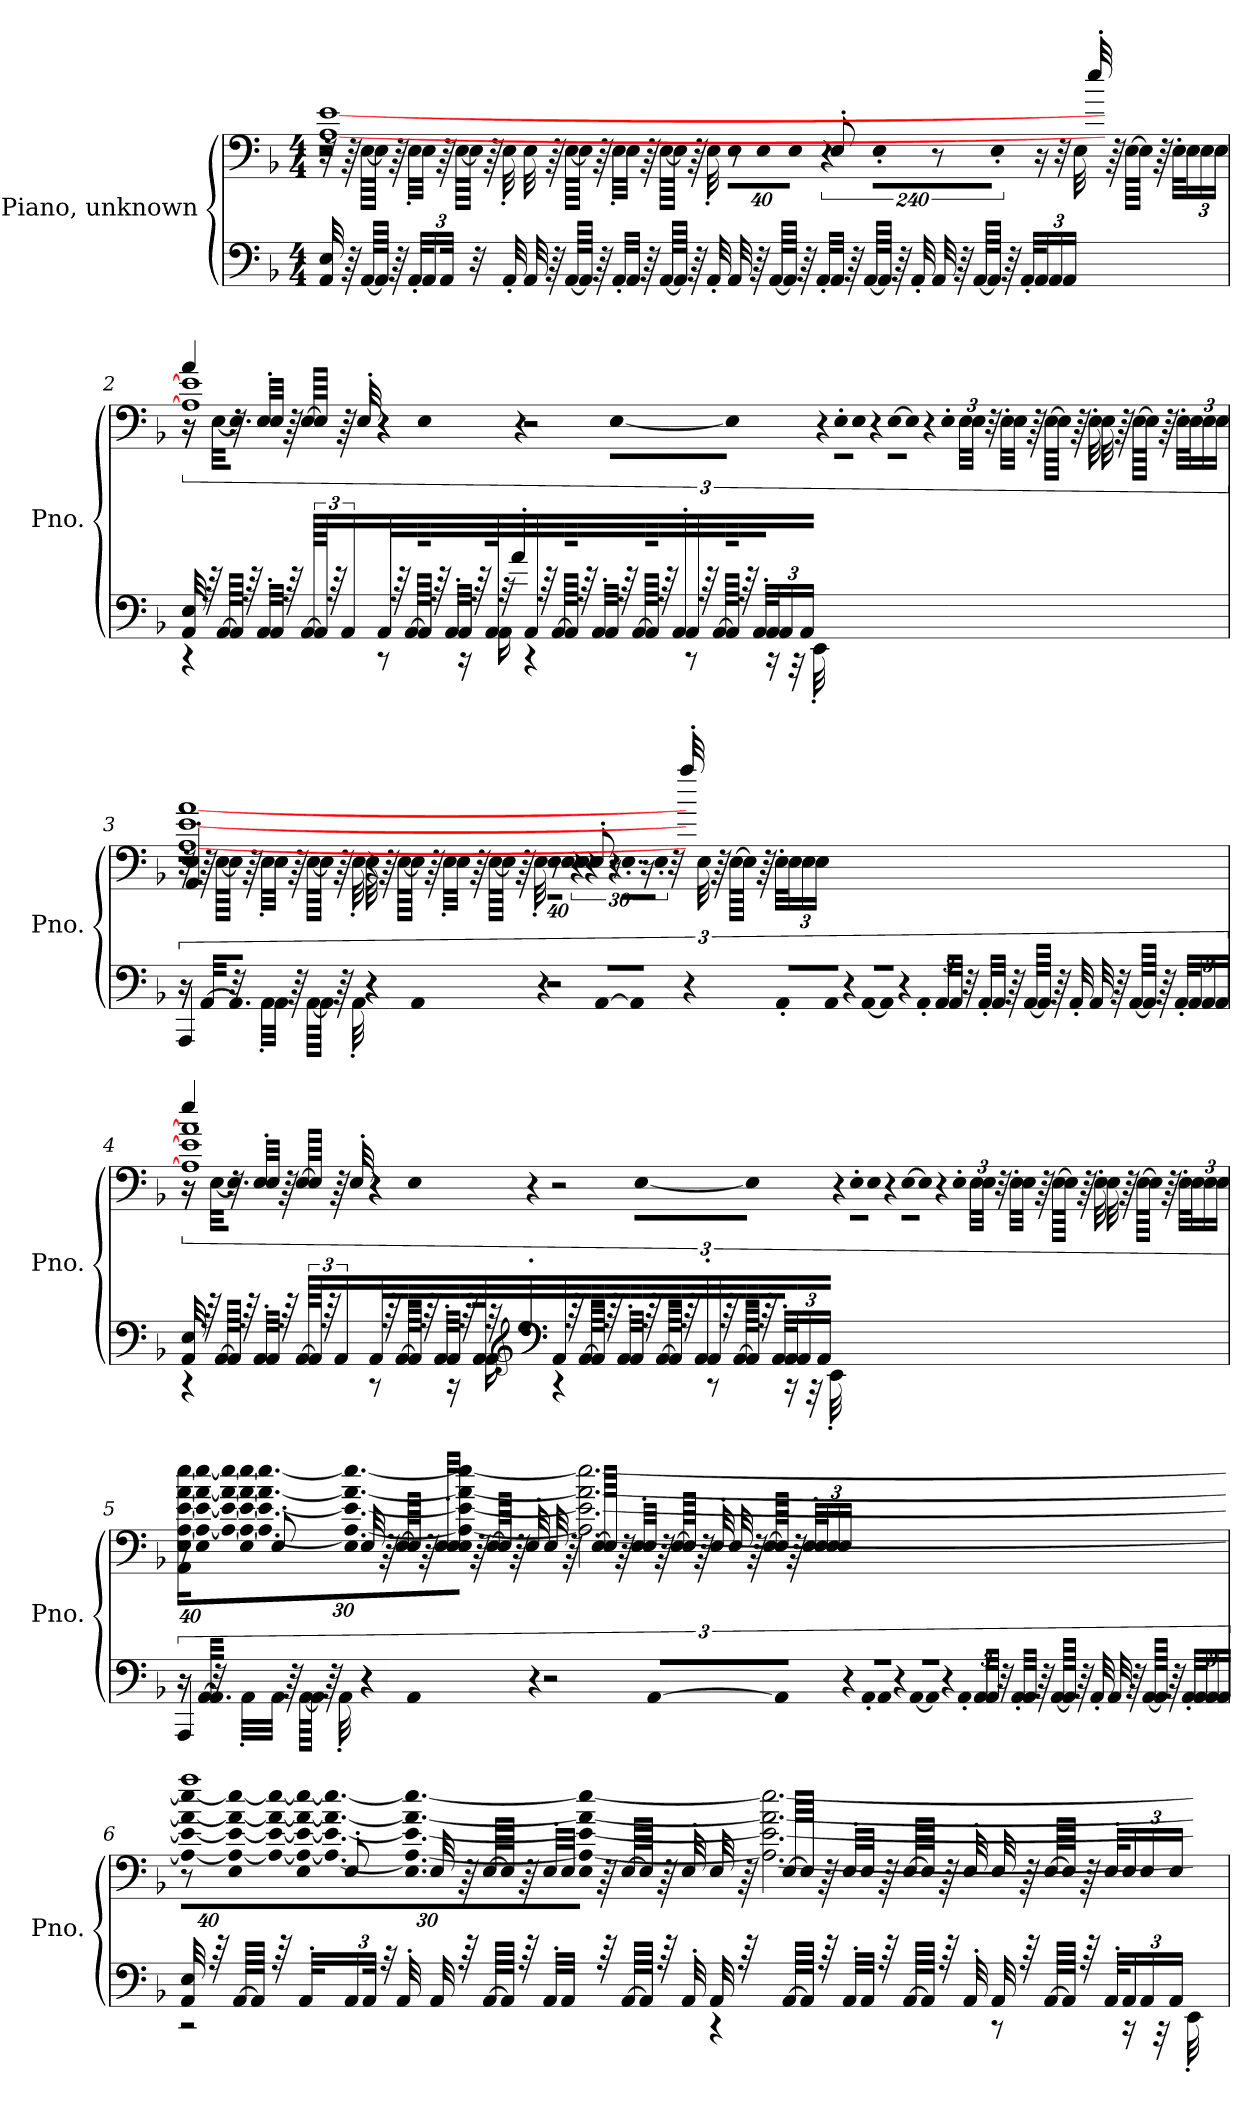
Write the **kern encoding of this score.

**kern	**kern
*part1	*part1
*staff2	*staff1
*I"Piano, unknown	*
*I'Pno.	*
*clefF4	*clefF4
*k[b-]	*k[b-]
*M4/4	*M4/4
*MM120	*MM120
=1	=1
*	*^
*	*	*^
*	*	*	*^
32AA/ 32E/	1r	[1A [1e	2r	32r
64r	.	.	.	64r
[64AA/LLLL	.	.	.	[64E\LLLL
64AA/JJJJ]	.	.	.	64E\JJJJ]
64r	.	.	.	64r
32AA'/KLL	.	.	.	32E'\LLL
*Xbrackettup	*	*	*	*
24AA/	.	.	.	32E\JJJ
.	.	.	.	64r
48AA/JJk	.	.	.	.
.	.	.	.	[64E\LLLL
32r	.	.	.	64E\JJJJ]
.	.	.	.	64r
32AA'/	.	.	.	32E'\
32AA/	.	.	.	32E\
64r	.	.	.	64r
[64AA/LLLL	.	.	.	[64E\LLLL
64AA/JJJJ]	.	.	.	64E\JJJJ]
64r	.	.	.	64r
32AA'/LLL	.	.	.	32E'\LLL
32AA/JJJ	.	.	.	32E\JJJ
64r	.	.	.	64r
[64AA/LLLL	.	.	.	[64E\LLLL
64AA/JJJJ]	.	.	.	64E\JJJJ]
64r	.	.	.	64r
32AA'/	.	.	.	32E'\
!	!	!	!	!LO:N:vis=32
32AA/	.	.	8r	640%23E\LLL
64r	.	.	.	.
!	!	!	!	!LO:N:vis=32
.	.	.	.	640%23E\
[64AA/LLLL	.	.	.	.
64AA/JJJJ]	.	.	.	.
!	!	!	!	!LO:N:vis=32
.	.	.	.	640%23E\JJJ
64r	.	.	.	.
32AA'/LLL	.	.	.	.
!	!	!	!	!LO:N:vis=16
.	.	.	.	1920%137r
32AA/JJJ	.	.	8E'/	.
64r	.	.	.	.
[64AA/LLLL	.	.	.	.
!	!	!	!	!LO:N:vis=32
.	.	.	.	640%23E'\LLL
64AA/JJJJ]	.	.	.	.
64r	.	.	.	.
!	!	!	!	!LO:N:vis=32
.	.	.	.	640%23E'\JJJ
32AA'/	.	.	.	.
32AA/	.	.	8r	.
.	.	.	.	32E\
64r	.	.	.	.
.	.	.	.	64r
[64AA/LLLL	.	.	.	.
.	.	.	.	[64E\LLLL
64AA/JJJJ]	.	.	.	.
.	.	.	.	64E\JJJJ]
64r	.	.	.	.
.	.	.	.	64r
32AA'/KLL	.	.	.	.
.	.	.	.	32E'\KLL
24AA/	.	.	16r	.
*	*	*	*	*Xbrackettup
.	.	.	.	24E\
24AA/	.	.	.	.
.	.	.	.	24E\
.	.	.	32r	.
24AA/JJ	.	.	.	.
.	.	.	.	24E\JJ
.	.	.	32ee'/	.
960ryy	960ryy	960ryy	960ryy	.
!!LO:LB:g=z	!!	!!	!!
=2	=2	=2	=2	=2
*^	*	*	*	*
*	*	*	*	*	*brackettup
32AA/ 32E/	4r	4a/	1A] 1e]	16r	24r
64r	.	.	.	.	.
.	.	.	.	.	[48E\KKL
[64AA/LLLL	.	.	.	.	.
64AA/JJJJ]	.	.	.	32r	8.E\J]
64r	.	.	.	.	.
32AA'/LLL	.	.	.	32E'/LLL	.
32AA/JJJ	.	.	.	32E/JJJ	.
64r	.	.	.	64r	.
[64AA/LLLL	.	.	.	[64E/LLLL	.
*brackettup	*	*	*	*	*
96AA/JJJJ]	.	.	.	64E/JJJJ]	.
96r	.	.	.	.	.
.	.	.	.	64r	.
24AA/	.	.	.	.	.
.	.	.	.	32E'/	.
32AA/	8r	4r	.	4r	32E\
64r	.	.	.	.	64r
[64AA/LLLL	.	.	.	.	[64E\LLLL
64AA/JJJJ]	.	.	.	.	64E\JJJJ]
64r	.	.	.	.	64r
32AA'/LLL	.	.	.	.	32E'\LLL
32AA/JJJ	16r	.	.	.	32E\JJJ
64r	.	.	.	.	64r
64AA/	.	.	.	.	[64E\LLLL
32r	16AA\	.	.	.	64E\JJJJ]
.	.	.	.	.	64r
32a'/	.	.	.	.	32E'\
*	*	*	*	*	*Xbrackettup
32AA/	4r	2r	.	2r	24E\LL
64r	.	.	.	.	.
.	.	.	.	.	48E\JJk
[64AA/LLLL	.	.	.	.	.
64AA/JJJJ]	.	.	.	.	32r
64r	.	.	.	.	.
32AA'/LLL	.	.	.	.	32E'\LLL
32AA/JJJ	.	.	.	.	32E\JJJ
64r	.	.	.	.	64r
[64AA/LLLL	.	.	.	.	[64E\LLLL
64AA/JJJJ]	.	.	.	.	64E\JJJJ]
64r	.	.	.	.	64r
32AA'/	.	.	.	.	32E'\
32AA/	8r	.	.	.	32E\
64r	.	.	.	.	64r
[64AA/LLLL	.	.	.	.	[64E\LLLL
64AA/JJJJ]	.	.	.	.	64E\JJJJ]
64r	.	.	.	.	64r
32AA'/KLL	.	.	.	.	32E'\KLL
*Xbrackettup	*	*	*	*	*
24AA/	16r	.	.	.	24E\
24AA/	.	.	.	.	24E\
.	32r	.	.	.	.
24AA/JJ	.	.	.	.	24E\JJ
.	32EE'\	.	.	.	.
*v	*v	*	*	*	*
!!LO:LB:g=z	!!	!!	!!
=3	=3	=3	=3	=3
*brackettup	*	*	*	*
*^	*	*	*	*
*	*^	*	*	*	*
24r	16r	4AAA/	1r	[1A [1e [1a	4AA/' 4E/'	32r
.	.	.	.	.	.	64r
[48AA/KKL	.	.	.	.	.	.
.	.	.	.	.	.	[64E\LLLL
8.AA/J]	32r	.	.	.	.	64E\JJJJ]
.	.	.	.	.	.	64r
.	32AA'\LLL	.	.	.	.	32E'\LLL
.	32AA\JJJ	.	.	.	.	32E\JJJ
.	64r	.	.	.	.	64r
.	[64AA\LLLL	.	.	.	.	[64E\LLLL
.	64AA\JJJJ]	.	.	.	.	64E\JJJJ]
.	64r	.	.	.	.	64r
.	32AA'\	.	.	.	.	32E'\
32AA/	4r	4r	.	.	4r	32E\
64r	.	.	.	.	.	64r
[64AA/LLLL	.	.	.	.	.	[64E\LLLL
64AA/JJJJ]	.	.	.	.	.	64E\JJJJ]
64r	.	.	.	.	.	64r
32AA'/LLL	.	.	.	.	.	32E'\LLL
32AA/JJJ	.	.	.	.	.	32E\JJJ
64r	.	.	.	.	.	64r
[64AA/LLLL	.	.	.	.	.	[64E\LLLL
64AA/JJJJ]	.	.	.	.	.	64E\JJJJ]
64r	.	.	.	.	.	64r
32AA'/	.	.	.	.	.	32E'\
*Xbrackettup	*	*	*	*	*	*brackettup
!	!	!	!	!	!	!LO:N:vis=32
24AA/LL	2r	2r	.	.	8r	640%23E\LLL
!	!	!	!	!	!	!LO:N:vis=32
.	.	.	.	.	.	640%23E\JJJ
48AA/JJk	.	.	.	.	.	.
32r	.	.	.	.	.	.
!	!	!	!	!	!	!LO:N:vis=64
.	.	.	.	.	.	960%17r
!	!	!	!	!	!	!LO:N:vis=64
.	.	.	.	.	.	960%17E\
32AA'/LLL	.	.	.	.	.	.
!	!	!	!	!	!	!LO:N:vis=32
.	.	.	.	.	.	640%23r
32AA/JJJ	.	.	.	.	8E'/	.
!	!	!	!	!	!	!LO:N:vis=64
.	.	.	.	.	.	960%17r
64r	.	.	.	.	.	.
!	!	!	!	!	!	!LO:N:vis=32.
.	.	.	.	.	.	1920%103E'\LLL
[64AA/LLLL	.	.	.	.	.	.
64AA/JJJJ]	.	.	.	.	.	.
64r	.	.	.	.	.	.
!	!	!	!	!	!	!LO:N:vis=32
.	.	.	.	.	.	640%23E'\JJJ
32AA'/	.	.	.	.	.	.
32AA/	.	.	.	.	8r	.
.	.	.	.	.	.	32E\
64r	.	.	.	.	.	.
.	.	.	.	.	.	64r
[64AA/LLLL	.	.	.	.	.	.
.	.	.	.	.	.	[64E\LLLL
64AA/JJJJ]	.	.	.	.	.	.
.	.	.	.	.	.	64E\JJJJ]
64r	.	.	.	.	.	.
.	.	.	.	.	.	64r
32AA'/KLL	.	.	.	.	.	.
.	.	.	.	.	.	32E'\KLL
24AA/	.	.	.	.	16r	.
*	*	*	*	*	*	*Xbrackettup
.	.	.	.	.	.	24E\
24AA/	.	.	.	.	.	.
.	.	.	.	.	.	24E\
.	.	.	.	.	32r	.
24AA/JJ	.	.	.	.	.	.
.	.	.	.	.	.	24E\JJ
.	.	.	.	.	32aa'/	.
1920ryy	1920ryy	1920ryy	1920ryy	1920ryy	1920ryy	.
*	*v	*v	*	*	*	*
!!LO:LB:g=z	!!	!!	!!
=4	=4	=4	=4	=4	=4
*	*	*	*	*	*brackettup
32AA/ 32E/	4r	4ee/	1A] 1e] 1a]	16r	24r
64r	.	.	.	.	.
.	.	.	.	.	[48E\KKL
[64AA/LLLL	.	.	.	.	.
64AA/JJJJ]	.	.	.	32r	8.E\J]
64r	.	.	.	.	.
32AA'/LLL	.	.	.	32E'/LLL	.
32AA/JJJ	.	.	.	32E/JJJ	.
64r	.	.	.	64r	.
[64AA/LLLL	.	.	.	[64E/LLLL	.
*brackettup	*	*	*	*	*
96AA/JJJJ]	.	.	.	64E/JJJJ]	.
96r	.	.	.	.	.
.	.	.	.	64r	.
24AA/	.	.	.	.	.
.	.	.	.	32E'/	.
32AA/	8r	4r	.	4r	32E\
64r	.	.	.	.	64r
[64AA/LLLL	.	.	.	.	[64E\LLLL
64AA/JJJJ]	.	.	.	.	64E\JJJJ]
64r	.	.	.	.	64r
32AA'/LLL	.	.	.	.	32E'\LLL
32AA/JJJ	16r	.	.	.	32E\JJJ
64r	.	.	.	.	64r
64AA/	.	.	.	.	[64E\LLLL
32r	16AA\	.	.	.	64E\JJJJ]
.	.	.	.	.	64r
*clefG2	*	*	*	*	*
32ee'/	.	.	.	.	32E'\
*clefF4	*	*	*	*	*
*	*	*	*	*	*Xbrackettup
32AA/	4r	2r	.	2r	24E\LL
64r	.	.	.	.	.
.	.	.	.	.	48E\JJk
[64AA/LLLL	.	.	.	.	.
64AA/JJJJ]	.	.	.	.	32r
64r	.	.	.	.	.
32AA'/LLL	.	.	.	.	32E'\LLL
32AA/JJJ	.	.	.	.	32E\JJJ
64r	.	.	.	.	64r
[64AA/LLLL	.	.	.	.	[64E\LLLL
64AA/JJJJ]	.	.	.	.	64E\JJJJ]
64r	.	.	.	.	64r
32AA'/	.	.	.	.	32E'\
32AA/	8r	.	.	.	32E\
64r	.	.	.	.	64r
[64AA/LLLL	.	.	.	.	[64E\LLLL
64AA/JJJJ]	.	.	.	.	64E\JJJJ]
64r	.	.	.	.	64r
32AA'/KLL	.	.	.	.	32E'\KLL
*Xbrackettup	*	*	*	*	*
24AA/	16r	.	.	.	24E\
24AA/	.	.	.	.	24E\
.	32r	.	.	.	.
24AA/JJ	.	.	.	.	24E\JJ
.	32EE'\	.	.	.	.
*v	*v	*	*	*	*
*	*v	*v	*v	*v
!!LO:LB:g=z
=5	=5
*brackettup	*
*^	*^
*	*^	*	*
!	!	!	!	!LO:N:vis=32
*	*	*	*	*^
24r	16r	4AAA/	1r	640%23AA\ 640%23E\ [640%23A\ [640%23e\ [640%23a\ [640%23ee\LLL	8r
!	!	!	!	!LO:N:vis=32	!
.	.	.	.	640%23E\ 640%23A\_ 640%23e\_ 640%23a\_ 640%23ee\_	.
[48AA/KKL	.	.	.	.	.
8.AA/J]	32r	.	.	.	.
!	!	!	!	!LO:N:vis=64	!
.	.	.	.	960%17A\_ 960%17e\_ 960%17a\_ 960%17ee\_L	.
!	!	!	!	!LO:N:vis=64	!
.	.	.	.	960%17E\ 960%17A\_ 960%17e\_ 960%17a\_ 960%17ee\_J	.
.	32AA'\LLL	.	.	.	.
!	!	!	!	!LO:N:vis=32.	!
.	.	.	.	1920%103A\_ 1920%103e\_ 1920%103a\_ 1920%103ee\_	.
.	32AA\JJJ	.	.	.	8E'/
.	64r	.	.	.	.
!	!	!	!	!LO:N:vis=32.	!
.	.	.	.	1920%103E\ 1920%103A\_ 1920%103e\_ 1920%103a\_ 1920%103ee\_	.
.	[64AA\LLLL	.	.	.	.
.	64AA\JJJJ]	.	.	.	.
.	64r	.	.	.	.
!	!	!	!	!LO:N:vis=32	!
.	.	.	.	640%23E\ 640%23A\_ 640%23e\_ 640%23a\_ 640%23ee\_JJJ	.
.	32AA'\	.	.	.	.
32AA/	4r	4r	.	.	32E/
.	.	.	.	2.A\_ 2.e\_ 2.a\_ 2.ee\_	.
64r	.	.	.	.	64r
[64AA/LLLL	.	.	.	.	[64E/LLLL
64AA/JJJJ]	.	.	.	.	64E/JJJJ]
64r	.	.	.	.	64r
32AA'/LLL	.	.	.	.	32E'/LLL
32AA/JJJ	.	.	.	.	32E/JJJ
64r	.	.	.	.	64r
[64AA/LLLL	.	.	.	.	[64E/LLLL
64AA/JJJJ]	.	.	.	.	64E/JJJJ]
64r	.	.	.	.	64r
32AA'/	.	.	.	.	32E'/
*Xbrackettup	*	*	*	*	*
24AA/LL	2r	2r	.	.	32E/
.	.	.	.	.	64r
48AA/JJk	.	.	.	.	.
.	.	.	.	.	[64E/LLLL
32r	.	.	.	.	64E/JJJJ]
.	.	.	.	.	64r
32AA'/LLL	.	.	.	.	32E'/LLL
32AA/JJJ	.	.	.	.	32E/JJJ
64r	.	.	.	.	64r
[64AA/LLLL	.	.	.	.	[64E/LLLL
64AA/JJJJ]	.	.	.	.	64E/JJJJ]
64r	.	.	.	.	64r
32AA'/	.	.	.	.	32E'/
32AA/	.	.	.	.	32E/
64r	.	.	.	.	64r
[64AA/LLLL	.	.	.	.	[64E/LLLL
64AA/JJJJ]	.	.	.	.	64E/JJJJ]
64r	.	.	.	.	64r
32AA'/KLL	.	.	.	.	32E'/KLL
24AA/	.	.	.	.	24E/
24AA/	.	.	.	.	24E/
24AA/JJ	.	.	.	.	24E/JJ
1920ryy	1920ryy	1920ryy	1920ryy	.	1920ryy
!!LO:LB:g=z	!!	!!
=6	=6	=6	=6	=6	=6
!	!	!	!	!LO:N:vis=32	!
*	*v	*v	*	*	*
32AA/ 32E/	2r	1aa	640%23A\_ 640%23e\_ 640%23a\_ 640%23ee\_LLL	8r
64r	.	.	.	.
!	!	!	!LO:N:vis=32	!
.	.	.	640%23E\ 640%23A\_ 640%23e\_ 640%23a\_ 640%23ee\_	.
[64AA/LLLL	.	.	.	.
64AA/JJJJ]	.	.	.	.
!	!	!	!LO:N:vis=64	!
.	.	.	960%17A\_ 960%17e\_ 960%17a\_ 960%17ee\_L	.
64r	.	.	.	.
!	!	!	!LO:N:vis=64	!
.	.	.	960%17E\ 960%17A\_ 960%17e\_ 960%17a\_ 960%17ee\_J	.
32AA'/KLL	.	.	.	.
!	!	!	!LO:N:vis=32.	!
.	.	.	1920%103A\_ 1920%103e\_ 1920%103a\_ 1920%103ee\_	.
24AA/	.	.	.	8E'/
!	!	!	!LO:N:vis=32.	!
.	.	.	1920%103E\ 1920%103A\_ 1920%103e\_ 1920%103a\_ 1920%103ee\_	.
48AA/JJk	.	.	.	.
32r	.	.	.	.
!	!	!	!LO:N:vis=32	!
.	.	.	640%23E\ 640%23A\_ 640%23e\_ 640%23a\_ 640%23ee\_JJJ	.
32AA'/	.	.	.	.
32AA/	.	.	.	32E/
.	.	.	2.A\_ 2.e\_ 2.a\_ 2.ee\_	.
64r	.	.	.	64r
[64AA/LLLL	.	.	.	[64E/LLLL
64AA/JJJJ]	.	.	.	64E/JJJJ]
64r	.	.	.	64r
32AA'/LLL	.	.	.	32E'/LLL
32AA/JJJ	.	.	.	32E/JJJ
64r	.	.	.	64r
[64AA/LLLL	.	.	.	[64E/LLLL
64AA/JJJJ]	.	.	.	64E/JJJJ]
64r	.	.	.	64r
32AA'/	.	.	.	32E'/
32AA/	4r	.	.	32E/
64r	.	.	.	64r
[64AA/LLLL	.	.	.	[64E/LLLL
64AA/JJJJ]	.	.	.	64E/JJJJ]
64r	.	.	.	64r
32AA'/LLL	.	.	.	32E'/LLL
32AA/JJJ	.	.	.	32E/JJJ
64r	.	.	.	64r
[64AA/LLLL	.	.	.	[64E/LLLL
64AA/JJJJ]	.	.	.	64E/JJJJ]
64r	.	.	.	64r
32AA'/	.	.	.	32E'/
32AA/	8r	.	.	32E/
64r	.	.	.	64r
[64AA/LLLL	.	.	.	[64E/LLLL
64AA/JJJJ]	.	.	.	64E/JJJJ]
64r	.	.	.	64r
32AA'/KLL	.	.	.	32E'/KLL
24AA/	16r	.	.	24E/
24AA/	.	.	.	24E/
.	32r	.	.	.
24AA/JJ	.	.	.	24E/JJ
.	32EE'\	.	.	.
1920ryy	1920ryy	1920ryy	.	1920ryy
*v	*v	*	*	*
*	*v	*v	*v
=	=
*-	*-
